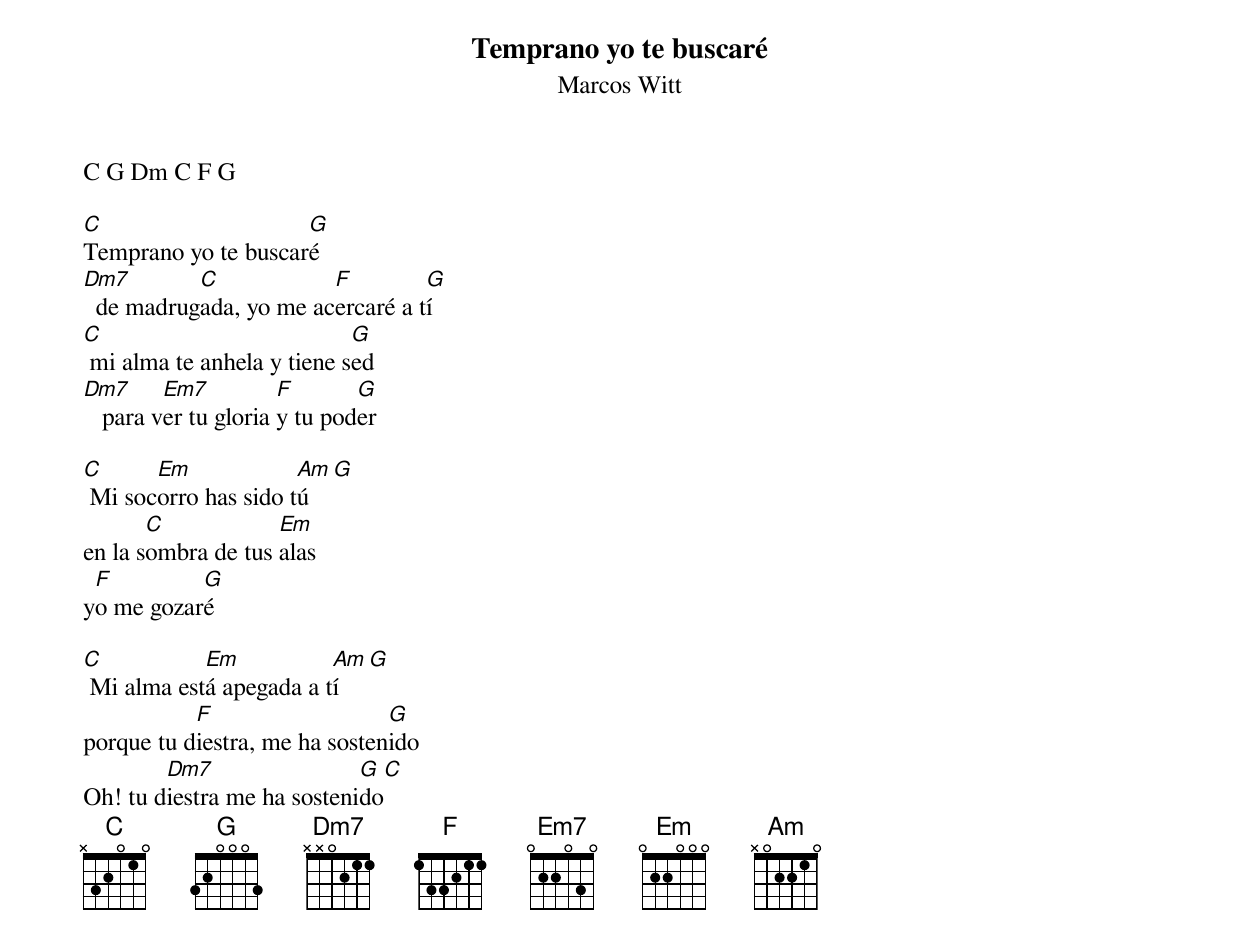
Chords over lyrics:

Temprano yo te buscaré
Marcos Witt
C G Dm C F G

C                    G
Temprano yo te buscaré
Dm7        C            F         G
  de madrugada, yo me acercaré a tí
C                           G
 mi alma te anhela y tiene sed
Dm7      Em7          F       G
   para ver tu gloria y tu poder

C      Em             Am G
 Mi socorro has sido tú
       C            Em
en la sombra de tus alas
 F         G
yo me gozaré

C           Em           Am G
 Mi alma está apegada a tí
           F                   G
porque tu diestra, me ha sostenido
        Dm7                 G    C
Oh! tu diestra me ha sostenido
